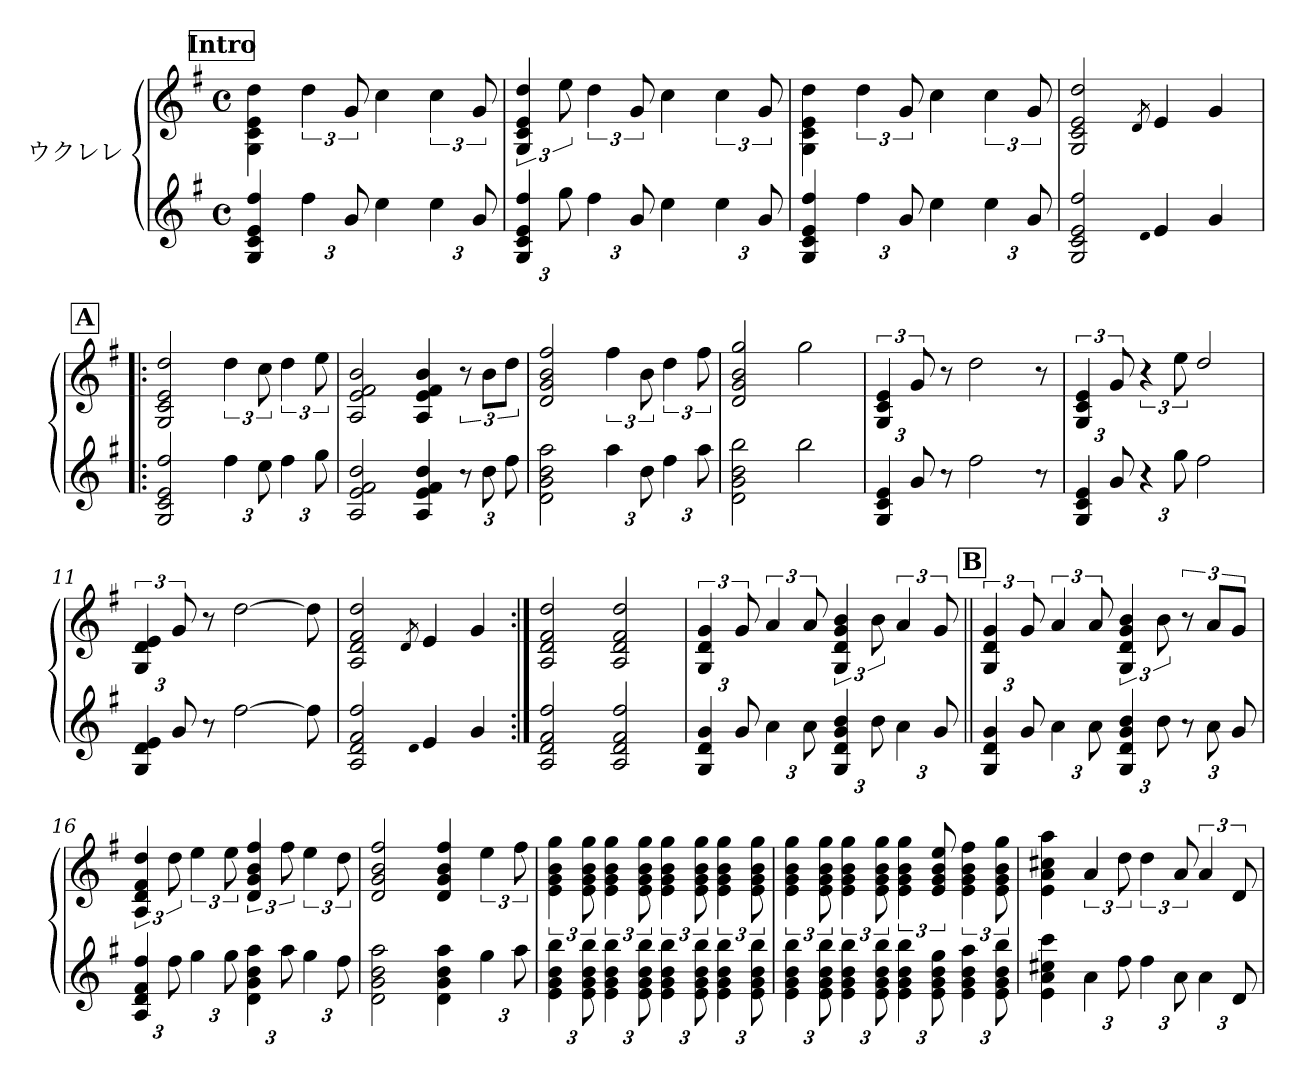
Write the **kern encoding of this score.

**kern	**kern
*part1	*part1
*staff2	*staff1
*I"ウクレレ	*
*stria4	*
*	*clefG2
*k[f#]	*k[f#]
*M4/4	*M4/4
*met(c)	*met(c)
*MM79	*MM79
!!LO:REH:place=s1:a:B:fs=14:t=Intro
=1	=1
4G 4c 4e 4dd	4G\ 4c\ 4e\ 4dd\
*Xbrackettup	*
6dd	6dd\
12g	12g/
4cc	4cc\
6cc	6cc\
12g	12g/
=2	=2
6G 6c 6e 6dd	6G/ 6c/ 6e/ 6dd/
12ee	12ee\
6dd	6dd\
12g	12g/
4cc	4cc\
6cc	6cc\
12g	12g/
=3	=3
4G 4c 4e 4dd	4G\ 4c\ 4e\ 4dd\
6dd	6dd\
12g	12g/
4cc	4cc\
6cc	6cc\
12g	12g/
=4	=4
2G 2c 2e 2dd	2G/ 2c/ 2e/ 2dd/
qd	8qd/
4e	4e/
4g	4g/
!!LO:REH:place=s1:a:B:fs=14:t=A
=5!|:	=5!|:
2G 2c 2e 2dd	2G/ 2c/ 2e/ 2dd/
6dd	6dd\
12cc	12cc\
6dd	6dd\
12ee	12ee\
=6	=6
2A 2e 2f# 2b	2A/ 2e/ 2f#/ 2b/
4A 4e 4f# 4b	4A/ 4e/ 4f#/ 4b/
12r	12r
12b	12b\L
12dd	12dd\J
=7	=7
2d 2g 2b 2ff#	2d/ 2g/ 2b/ 2ff#/
6ff#	6ff#\
12b	12b\
6dd	6dd\
12ff#	12ff#\
=8	=8
2d 2g 2b 2gg	2d/ 2g/ 2b/ 2gg/
2gg	2gg\
!!LO:LB:g=z
=9	=9
6G 6c 6e	6G/ 6c/ 6e/
12g	12g/
8r	8r
2dd	2dd\
8r	8r
=10	=10
6G 6c 6e	6G/ 6c/ 6e/
12g	12g/
6r	6r
12ee	12ee\
2dd	2dd/
=11	=11
6G 6d 6e	6G/ 6d/ 6e/
12g	12g/
8r	8r
[2dd	[2dd\
8dd]	8dd\]
=12	=12
2A 2d 2f# 2dd	2A/ 2d/ 2f#/ 2dd/
qd	8qd/
4e	4e/
4g	4g/
=13:|!	=13:|!
2A 2d 2f# 2dd	2A/ 2d/ 2f#/ 2dd/
2A 2d 2f# 2dd	2A/ 2d/ 2f#/ 2dd/
=14	=14
6G 6d 6g	6G/ 6d/ 6g/
12g	12g/
6a	6a/
12a	12a/
6G 6d 6g 6b	6G/ 6d/ 6g/ 6b/
12b	12b\
6a	6a/
12g	12g/
!!LO:REH:place=s1:a:B:fs=14:t=B
=15||	=15||
6G 6d 6g	6G/ 6d/ 6g/
12g	12g/
6a	6a/
12a	12a/
6G 6d 6g 6b	6G/ 6d/ 6g/ 6b/
12b	12b\
12r	12r
12a	12a/L
12g	12g/J
=16	=16
6A 6d 6f# 6dd	6A/ 6d/ 6f#/ 6dd/
12dd	12dd\
6ee	6ee\
12ee	12ee\
6d 6g 6b 6ff#	6d/ 6g/ 6b/ 6ff#/
12ff#	12ff#\
6ee	6ee\
12dd	12dd\
!!LO:LB:g=z
=17	=17
2d 2g 2b 2ff#	2d/ 2g/ 2b/ 2ff#/
4d 4g 4b 4ff#	4d/ 4g/ 4b/ 4ff#/
6ee	6ee\
12ff#	12ff#\
=18	=18
6e 6g 6b 6gg	6e\ 6g\ 6b\ 6gg\
12e 12g 12b 12gg	12e\ 12g\ 12b\ 12gg\
6e 6g 6b 6gg	6e\ 6g\ 6b\ 6gg\
12e 12g 12b 12gg	12e\ 12g\ 12b\ 12gg\
6e 6g 6b 6gg	6e\ 6g\ 6b\ 6gg\
12e 12g 12b 12gg	12e\ 12g\ 12b\ 12gg\
6e 6g 6b 6gg	6e\ 6g\ 6b\ 6gg\
12e 12g 12b 12gg	12e\ 12g\ 12b\ 12gg\
=19	=19
6e 6g 6b 6gg	6e\ 6g\ 6b\ 6gg\
12e 12g 12b 12gg	12e\ 12g\ 12b\ 12gg\
6e 6g 6b 6gg	6e\ 6g\ 6b\ 6gg\
12e 12g 12b 12gg	12e\ 12g\ 12b\ 12gg\
6e 6g 6b 6gg	6e\ 6g\ 6b\ 6gg\
12e 12g 12b 12ee	12e/ 12g/ 12b/ 12ee/
6e 6g 6b 6ff#	6e\ 6g\ 6b\ 6ff#\
12e 12g 12b 12gg	12e\ 12g\ 12b\ 12gg\
=20	=20
4e 4a 4cc# 4aa	4e\ 4a\ 4cc#X\ 4aa\
6a	6a/
12dd	12dd\
6dd	6dd\
12a	12a/
6a	6a/
12d	12d/
=	=
*-	*-
